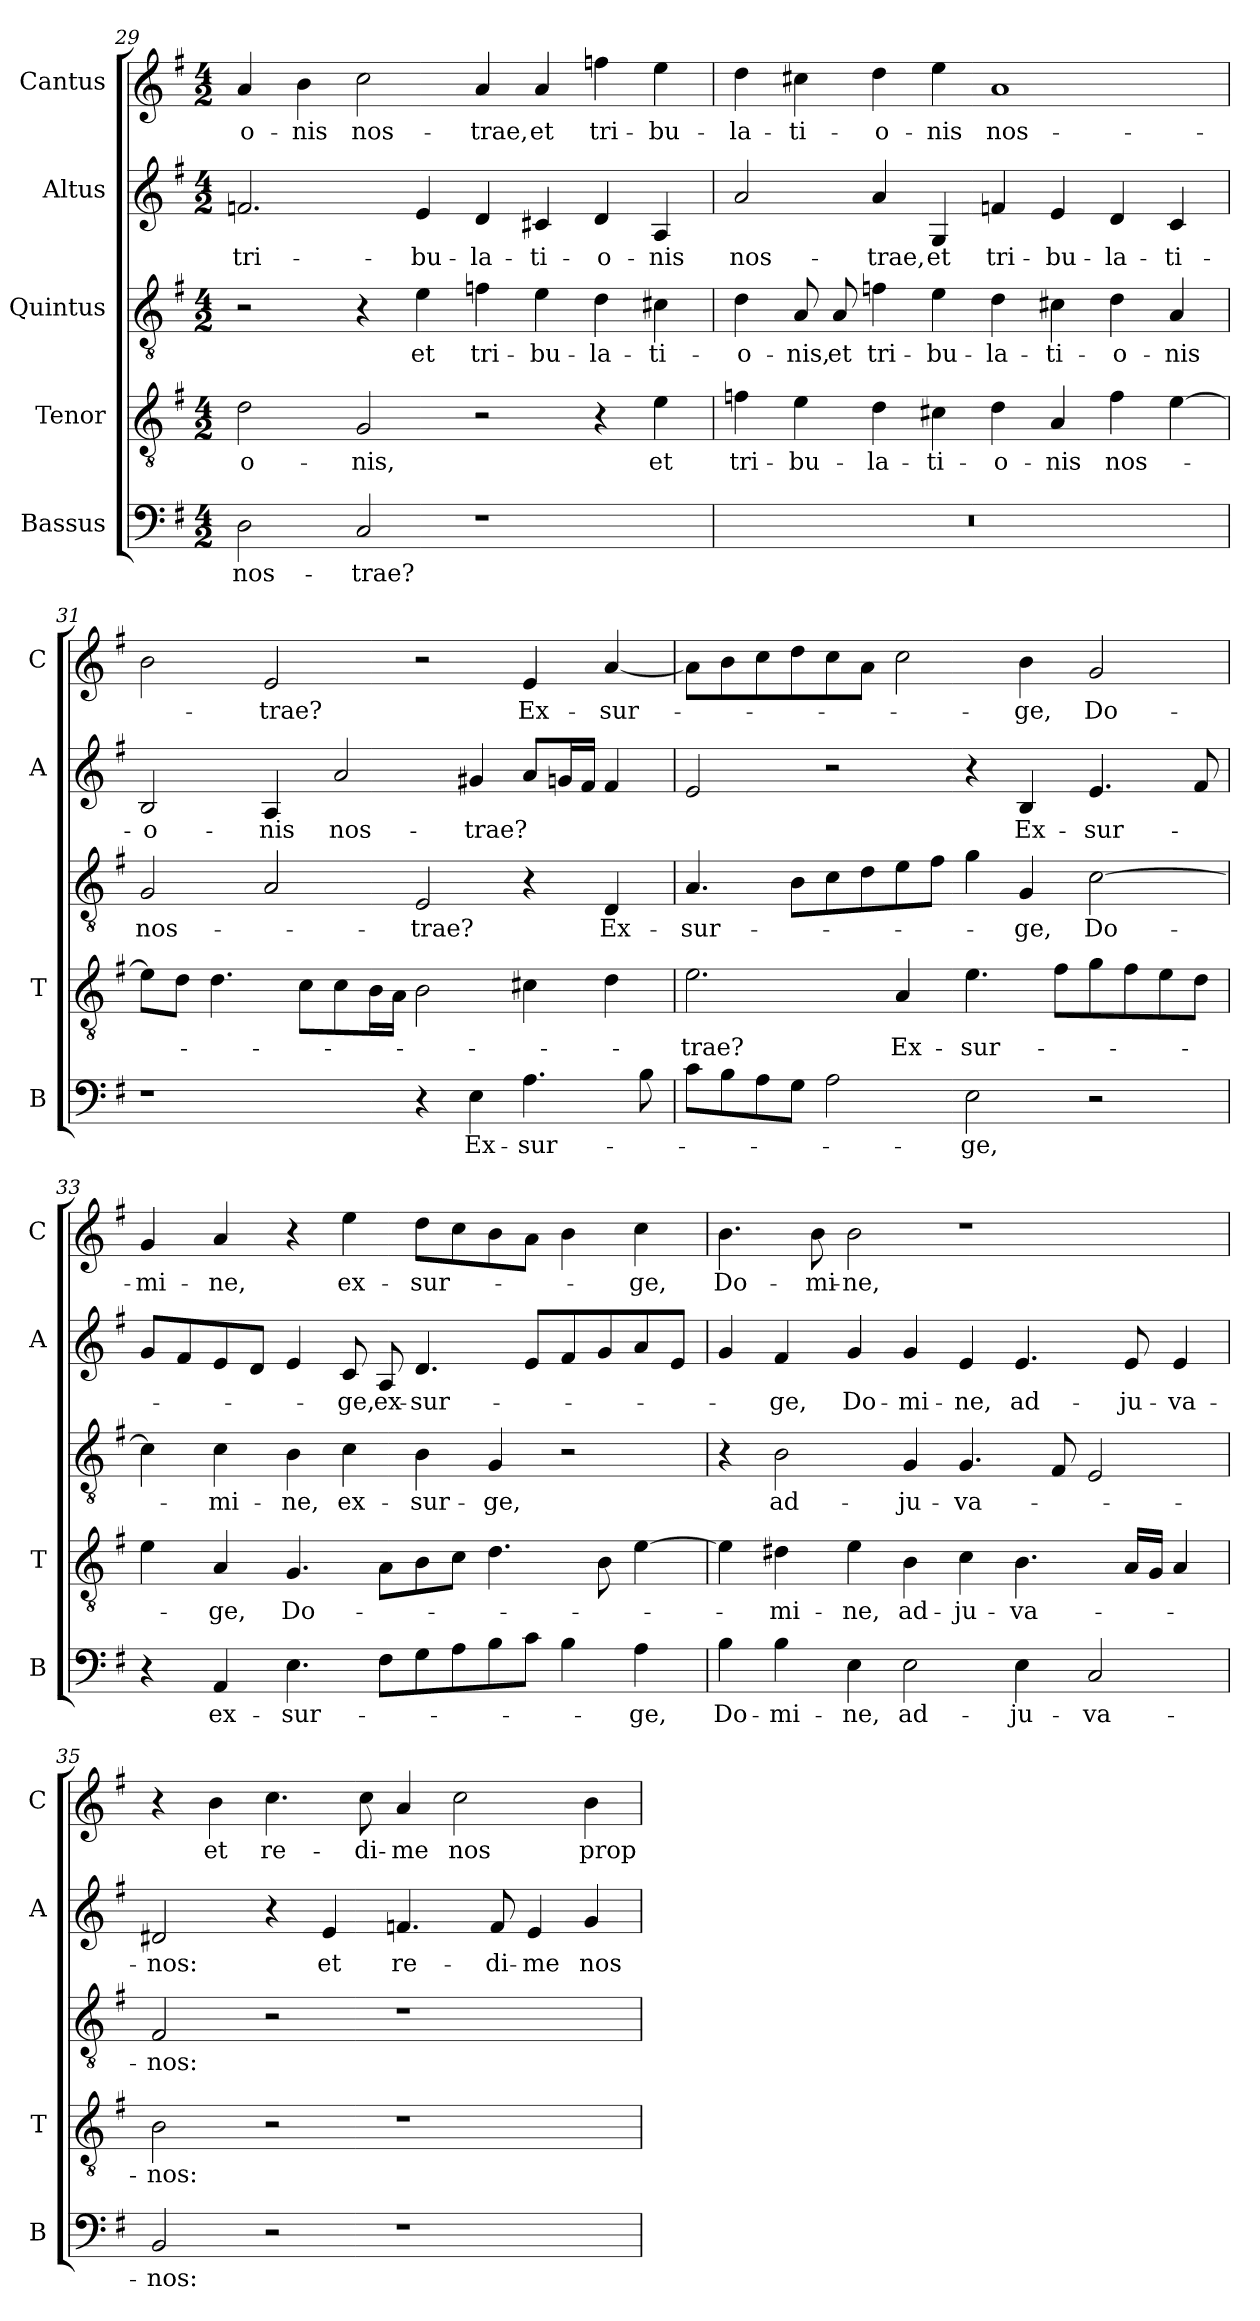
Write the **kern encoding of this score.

**kern	**text	**kern	**text	**kern	**text	**kern	**text	**kern	**text
*part5	*part5	*part4	*part4	*part3	*part3	*part2	*part2	*part1	*part1
*staff5	*staff5	*staff4	*staff4	*staff3	*staff3	*staff2	*staff2	*staff1	*staff1
*I"Bassus	*	*I"Tenor	*	*I"Quintus	*	*I"Altus	*	*I"Cantus	*
*I'B	*	*I'T	*	*	*	*I'A	*	*I'C	*
*clefF4	*	*clefGv2	*	*clefGv2	*	*clefG2	*	*clefG2	*
*k[f#]	*	*k[f#]	*	*k[f#]	*	*k[f#]	*	*k[f#]	*
*G:	*	*G:	*	*G:	*	*G:	*	*G:	*
*M4/2	*	*M4/2	*	*M4/2	*	*M4/2	*	*M4/2	*
=29	=29	=29	=29	=29	=29	=29	=29	=29	=29
!	!LO:LY:b	!	!LO:LY:b	!	!	!	!LO:LY:b	!	!LO:LY:b
2D\	nos-	2d\	-o-	2r	.	2.fn/	tri-	4a/	-o-
!	!	!	!	!	!	!	!	!	!LO:LY:b
.	.	.	.	.	.	.	.	4b\	-nis
!	!LO:LY:b	!	!LO:LY:b	!	!	!	!	!	!LO:LY:b
2C/	-trae?	2G/	-nis,	4r	.	.	.	2cc\	nos-
!	!	!	!	!	!LO:LY:b	!	!LO:LY:b	!	!
.	.	.	.	4e\	et	4e/	-bu-	.	.
!	!	!	!	!	!LO:LY:b	!	!LO:LY:b	!	!LO:LY:b
1r	.	2r	.	4fn\	tri-	4d/	-la-	4a/	-trae,
!	!	!	!	!	!LO:LY:b	!	!LO:LY:b	!	!LO:LY:b
.	.	.	.	4e\	-bu-	4c#X/	-ti-	4a/	et
!	!	!	!	!	!LO:LY:b	!	!LO:LY:b	!	!LO:LY:b
.	.	4r	.	4d\	-la-	4d/	-o-	4ffn\	tri-
!	!	!	!LO:LY:b	!	!LO:LY:b	!	!LO:LY:b	!	!LO:LY:b
.	.	4e\	et	4c#X\	-ti-	4A/	-nis	4ee\	-bu-
=30	=30	=30	=30	=30	=30	=30	=30	=30	=30
!	!	!	!LO:LY:b	!	!LO:LY:b	!	!LO:LY:b	!	!LO:LY:b
0r	.	4fn\	tri-	4d\	-o-	2a/	nos-	4dd\	-la-
!	!	!	!LO:LY:b	!	!LO:LY:b	!	!	!	!LO:LY:b
.	.	4e\	-bu-	8A/	-nis,	.	.	4cc#X\	-ti-
!	!	!	!	!	!LO:LY:b	!	!	!	!
.	.	.	.	8A/	et	.	.	.	.
!	!	!	!LO:LY:b	!	!LO:LY:b	!	!LO:LY:b	!	!LO:LY:b
.	.	4d\	-la-	4fn\	tri-	4a/	-trae,	4dd\	-o-
!	!	!	!LO:LY:b	!	!LO:LY:b	!	!LO:LY:b	!	!LO:LY:b
.	.	4c#X\	-ti-	4e\	-bu-	4G/	et	4ee\	-nis
!	!	!	!LO:LY:b	!	!LO:LY:b	!	!LO:LY:b	!	!LO:LY:b
.	.	4d\	-o-	4d\	-la-	4fn/	tri-	1a	nos-
!	!	!	!LO:LY:b	!	!LO:LY:b	!	!LO:LY:b	!	!
.	.	4A/	-nis	4c#X\	-ti-	4e/	-bu-	.	.
!	!	!	!LO:LY:b	!	!LO:LY:b	!	!LO:LY:b	!	!
.	.	4f\	nos-	4d\	-o-	4d/	-la-	.	.
!	!	!	!	!	!LO:LY:b	!	!LO:LY:b	!	!
.	.	[4e\	.	4A/	-nis	4c/	-ti-	.	.
!!LO:LB:g=z
=31	=31	=31	=31	=31	=31	=31	=31	=31	=31
!	!	!	!	!	!LO:LY:b	!	!LO:LY:b	!	!
1r	.	8e\L]	.	2G/	nos-	2B/	-o-	2b\	.
.	.	8d\J	.	.	.	.	.	.	.
.	.	4.d\	.	.	.	.	.	.	.
!	!	!	!	!	!	!	!LO:LY:b	!	!LO:LY:b
.	.	.	.	2A/	.	4A/	-nis	2e/	-trae?
.	.	8c\L	.	.	.	.	.	.	.
!	!	!	!	!	!	!	!LO:LY:b	!	!
.	.	8c\	.	.	.	2a/	nos-	.	.
.	.	16B\L	.	.	.	.	.	.	.
.	.	16A\JJ	.	.	.	.	.	.	.
!	!	!	!	!	!LO:LY:b	!	!	!	!
4r	.	2B\	.	2E/	-trae?	.	.	2r	.
!	!LO:LY:b	!	!	!	!	!	!LO:LY:b	!	!
4E\	Ex-	.	.	.	.	4g#X/	-trae?	.	.
!	!LO:LY:b	!	!	!	!	!	!	!	!LO:LY:b
4.A\	-sur-	4c#X\	.	4r	.	8a/L	.	4e/	Ex-
.	.	.	.	.	.	16gn/L	.	.	.
.	.	.	.	.	.	16f#/JJ	.	.	.
!	!	!	!	!	!LO:LY:b	!	!	!	!LO:LY:b
.	.	4d\	.	4D/	Ex-	4f#/	.	[4a/	-sur-
8B\	.	.	.	.	.	.	.	.	.
=32	=32	=32	=32	=32	=32	=32	=32	=32	=32
!	!	!	!LO:LY:b	!	!LO:LY:b	!	!	!	!
8c\L	.	2.e\	-trae?	4.A/	-sur-	2e/	.	8a\L]	.
8B\	.	.	.	.	.	.	.	8b\	.
8A\	.	.	.	.	.	.	.	8cc\	.
8G\J	.	.	.	8B\L	.	.	.	8dd\	.
2A\	.	.	.	8c\	.	2r	.	8cc\	.
.	.	.	.	8d\	.	.	.	8a\J	.
!	!	!	!LO:LY:b	!	!	!	!	!	!
.	.	4A/	Ex-	8e\	.	.	.	2cc\	.
.	.	.	.	8f#\J	.	.	.	.	.
!	!LO:LY:b	!	!LO:LY:b	!	!	!	!	!	!
2E\	-ge,	4.e\	-sur-	4g\	.	4r	.	.	.
!	!	!	!	!	!LO:LY:b	!	!LO:LY:b	!	!LO:LY:b
.	.	.	.	4G/	-ge,	4B/	Ex-	4b\	-ge,
.	.	8f#\L	.	.	.	.	.	.	.
!	!	!	!	!	!LO:LY:b	!	!LO:LY:b	!	!LO:LY:b
2r	.	8g\	.	[2c\	Do-	4.e/	-sur-	2g/	Do-
.	.	8f#\	.	.	.	.	.	.	.
.	.	8e\	.	.	.	.	.	.	.
.	.	8d\J	.	.	.	8f#/	.	.	.
=33	=33	=33	=33	=33	=33	=33	=33	=33	=33
!	!	!	!	!	!	!	!	!	!LO:LY:b
4r	.	4e\	.	4c\]	.	8g/L	.	4g/	-mi-
.	.	.	.	.	.	8f#/	.	.	.
!	!LO:LY:b	!	!LO:LY:b	!	!LO:LY:b	!	!	!	!LO:LY:b
4AA/	ex-	4A/	-ge,	4c\	-mi-	8e/	.	4a/	-ne,
.	.	.	.	.	.	8d/J	.	.	.
!	!LO:LY:b	!	!LO:LY:b	!	!LO:LY:b	!	!	!	!
4.E\	-sur-	4.G/	Do-	4B\	-ne,	4e/	.	4r	.
!	!	!	!	!	!LO:LY:b	!	!LO:LY:b	!	!LO:LY:b
.	.	.	.	4c\	ex-	8c/	-ge,	4ee\	ex-
!	!	!	!	!	!	!	!LO:LY:b	!	!
8F#\L	.	8A\L	.	.	.	8A/	ex-	.	.
!	!	!	!	!	!LO:LY:b	!	!LO:LY:b	!	!LO:LY:b
8G\	.	8B\	.	4B\	-sur-	4.d/	-sur-	8dd\L	-sur-
8A\	.	8c\J	.	.	.	.	.	8cc\	.
!	!	!	!	!	!LO:LY:b	!	!	!	!
8B\	.	4.d\	.	4G/	-ge,	.	.	8b\	.
8c\J	.	.	.	.	.	8e/L	.	8a\J	.
4B\	.	.	.	2r	.	8f#/	.	4b\	.
.	.	8B\	.	.	.	8g/	.	.	.
!	!LO:LY:b	!	!	!	!	!	!	!	!LO:LY:b
4A\	-ge,	[4e\	.	.	.	8a/	.	4cc\	-ge,
.	.	.	.	.	.	8e/J	.	.	.
!!LO:PB:g=z
=34	=34	=34	=34	=34	=34	=34	=34	=34	=34
!	!LO:LY:b	!	!	!	!	!	!	!	!LO:LY:b
4B\	Do-	4e\]	.	4r	.	4g/	.	4.b\	Do-
!	!LO:LY:b	!	!LO:LY:b	!	!LO:LY:b	!	!LO:LY:b	!	!
4B\	-mi-	4d#X\	-mi-	2B\	ad-	4f#/	-ge,	.	.
!	!	!	!	!	!	!	!	!	!LO:LY:b
.	.	.	.	.	.	.	.	8b\	-mi-
!	!LO:LY:b	!	!LO:LY:b	!	!	!	!LO:LY:b	!	!LO:LY:b
4E\	-ne,	4e\	-ne,	.	.	4g/	Do-	2b\	-ne,
!	!LO:LY:b	!	!LO:LY:b	!	!LO:LY:b	!	!LO:LY:b	!	!
2E\	ad-	4B\	ad-	4G/	-ju-	4g/	-mi-	.	.
!	!	!	!LO:LY:b	!	!LO:LY:b	!	!LO:LY:b	!	!
.	.	4c\	-ju-	4.G/	-va-	4e/	-ne,	1r	.
!	!LO:LY:b	!	!LO:LY:b	!	!	!	!LO:LY:b	!	!
4E\	-ju-	4.B\	-va-	.	.	4.e/	ad-	.	.
.	.	.	.	8F#/	.	.	.	.	.
!	!LO:LY:b	!	!	!	!	!	!	!	!
2C/	-va-	.	.	2E/	.	.	.	.	.
!	!	!	!	!	!	!	!LO:LY:b	!	!
.	.	16A/LL	.	.	.	8e/	-ju-	.	.
.	.	16G/JJ	.	.	.	.	.	.	.
!	!	!	!	!	!	!	!LO:LY:b	!	!
.	.	4A/	.	.	.	4e/	-va-	.	.
=35	=35	=35	=35	=35	=35	=35	=35	=35	=35
!	!LO:LY:b	!	!LO:LY:b	!	!LO:LY:b	!	!LO:LY:b	!	!
2BB/	-nos:	2B\	-nos:	2F#/	-nos:	2d#X/	-nos:	4r	.
!	!	!	!	!	!	!	!	!	!LO:LY:b
.	.	.	.	.	.	.	.	4b\	et
!	!	!	!	!	!	!	!	!	!LO:LY:b
2r	.	2r	.	2r	.	4r	.	4.cc\	re-
!	!	!	!	!	!	!	!LO:LY:b	!	!
.	.	.	.	.	.	4e/	et	.	.
!	!	!	!	!	!	!	!	!	!LO:LY:b
.	.	.	.	.	.	.	.	8cc\	-di-
!	!	!	!	!	!	!	!LO:LY:b	!	!LO:LY:b
1r	.	1r	.	1r	.	4.fn/	re-	4a/	-me
!	!	!	!	!	!	!	!	!	!LO:LY:b
.	.	.	.	.	.	.	.	2cc\	nos
!	!	!	!	!	!	!	!LO:LY:b	!	!
.	.	.	.	.	.	8f/	-di-	.	.
!	!	!	!	!	!	!	!LO:LY:b	!	!
.	.	.	.	.	.	4e/	-me	.	.
!	!	!	!	!	!	!	!LO:LY:b	!	!LO:LY:b
.	.	.	.	.	.	4g/	nos	4b\	prop-
=	=	=	=	=	=	=	=	=	=
*-	*-	*-	*-	*-	*-	*-	*-	*-	*-
